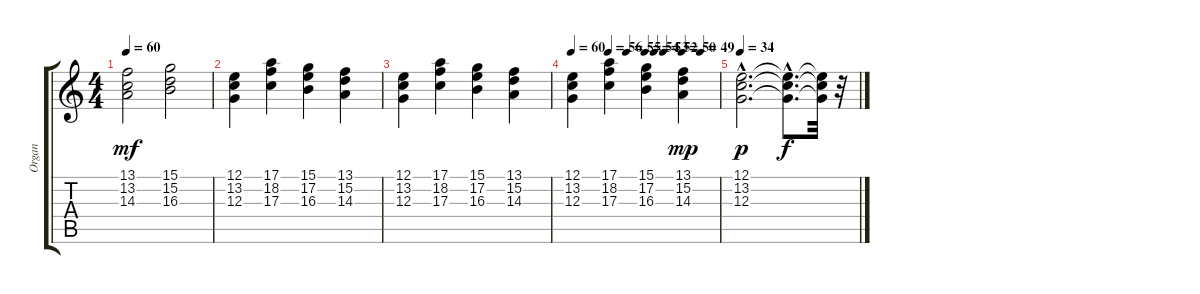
\track ("Organ" "Organ") {instrument rockorgan}
\staff {score tabs}
\tuning (E4 B3 G3 D3 A2 E2) {hide}
\ts (4 4)
\tempo 60
\clef g2
\ks c
(13.1 13.2 14.3).2{dy mf} (15.1 15.2 16.3).2 |
(12.1 13.2 12.3).4 (17.1 18.2 17.3).4 (15.1 17.2 16.3).4 (13.1 15.2 14.3).4 |
(12.1 13.2 12.3).4 (17.1 18.2 17.3).4 (15.1 17.2 16.3).4 (13.1 15.2 14.3).4 |
\tempo 60
\tempo (56 0.25)
\tempo (55 0.375)
\tempo (54 0.5)
\tempo (53 0.5625)
\tempo (52 0.625)
\tempo (50 0.75)
\tempo (49 0.875)
(12.1 13.2 12.3).4 (17.1 18.2 17.3).4 (15.1 17.2 16.3).4 (13.1 15.2 14.3).4{dy mp} |
\tempo 34
(12.1{hac} 13.2{hac} 12.3{hac}).2{d dy p} (12.1{hac t} 13.2{hac t} 12.3{hac t}).8{d dy f} (12.1{t} 13.2{t} 12.3{t}).32 r.32
